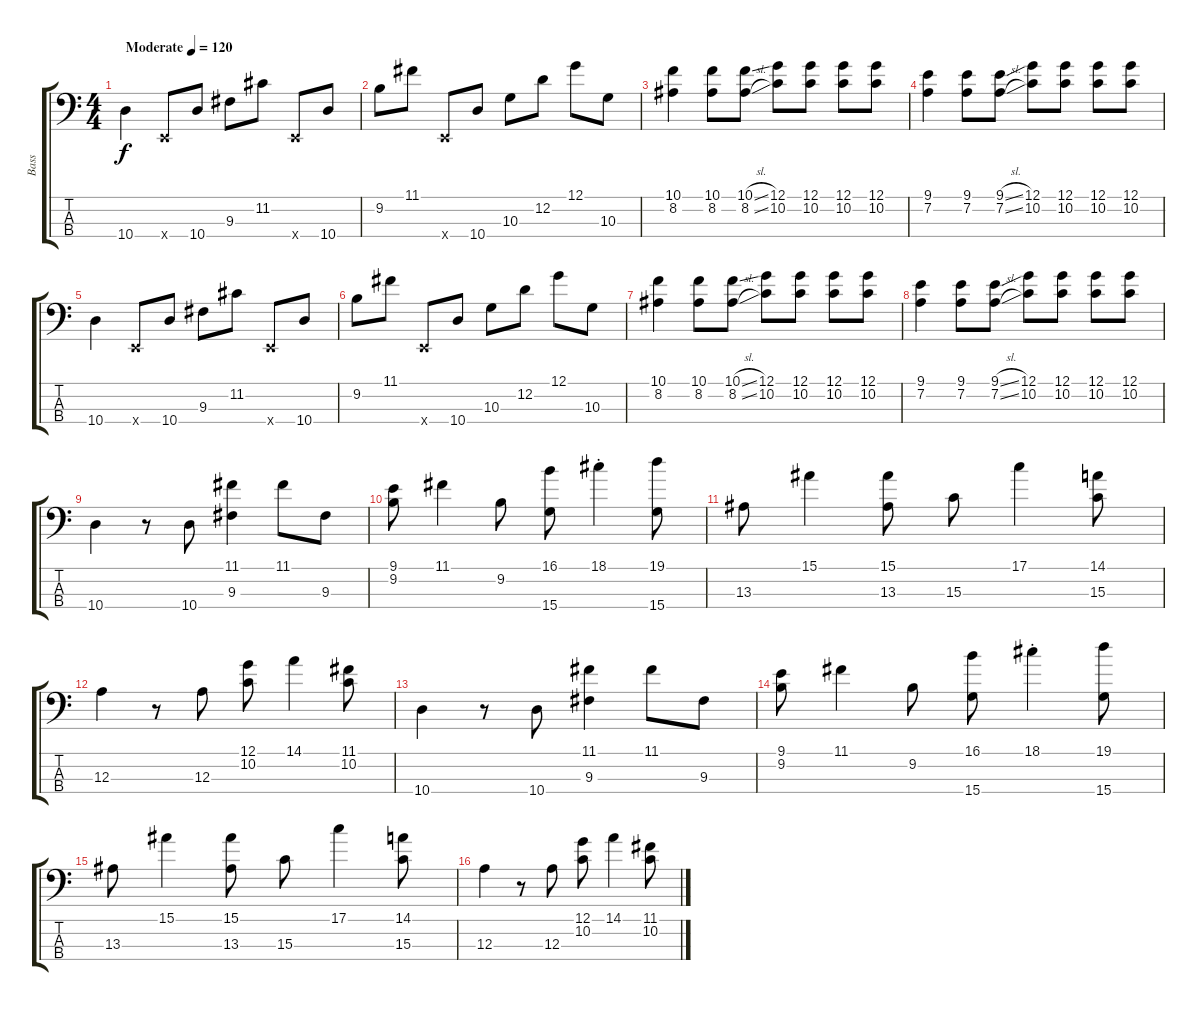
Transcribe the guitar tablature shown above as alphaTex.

\track ("Bass" "Bass") {instrument electricbassfinger}
\staff {score tabs}
\tuning (G2 D2 A1 E1) {hide}
\ts (4 4)
\tempo (120 "Moderate")
\clef f4
\ks c
10.4.4{dy f instrument electricbassfinger} 0.4{x}.8 10.4.8 9.3.8 11.2.8 0.4{x}.8 10.4.8 |
9.2.8 11.1.8 0.4{x}.8 10.4.8 10.3.8 12.2.8 12.1.8 10.3.8 |
(10.1 8.2).4 (10.1 8.2).8 (10.1{sl} 8.2{sl}).8 (12.1 10.2).8 (12.1 10.2).8 (12.1 10.2).8 (12.1 10.2).8 |
(9.1 7.2).4 (9.1 7.2).8 (9.1{sl} 7.2{sl}).8 (12.1 10.2).8 (12.1 10.2).8 (12.1 10.2).8 (12.1 10.2).8 |
10.4.4 0.4{x}.8 10.4.8 9.3.8 11.2.8 0.4{x}.8 10.4.8 |
9.2.8 11.1.8 0.4{x}.8 10.4.8 10.3.8 12.2.8 12.1.8 10.3.8 |
(10.1 8.2).4 (10.1 8.2).8 (10.1{sl} 8.2{sl}).8 (12.1 10.2).8 (12.1 10.2).8 (12.1 10.2).8 (12.1 10.2).8 |
(9.1 7.2).4 (9.1 7.2).8 (9.1{sl} 7.2{sl}).8 (12.1 10.2).8 (12.1 10.2).8 (12.1 10.2).8 (12.1 10.2).8 |
10.4.4 r.8 10.4.8 (11.1 9.3).4 11.1.8 9.3.8 |
(9.1 9.2).8 11.1.4 9.2.8 (16.1 15.4).8 18.1{st}.4 (19.1 15.4).8 |
13.3.8 15.1.4 (15.1 13.3).8 15.3.8 17.1.4 (14.1 15.3).8 |
12.3.4 r.8 12.3.8 (12.1 10.2).8 14.1.4 (11.1 10.2).8 |
10.4.4 r.8 10.4.8 (11.1 9.3).4 11.1.8 9.3.8 |
(9.1 9.2).8 11.1.4 9.2.8 (16.1 15.4).8 18.1{st}.4 (19.1 15.4).8 |
13.3.8 15.1.4 (15.1 13.3).8 15.3.8 17.1.4 (14.1 15.3).8 |
12.3.4 r.8 12.3.8 (12.1 10.2).8 14.1.4 (11.1 10.2).8
